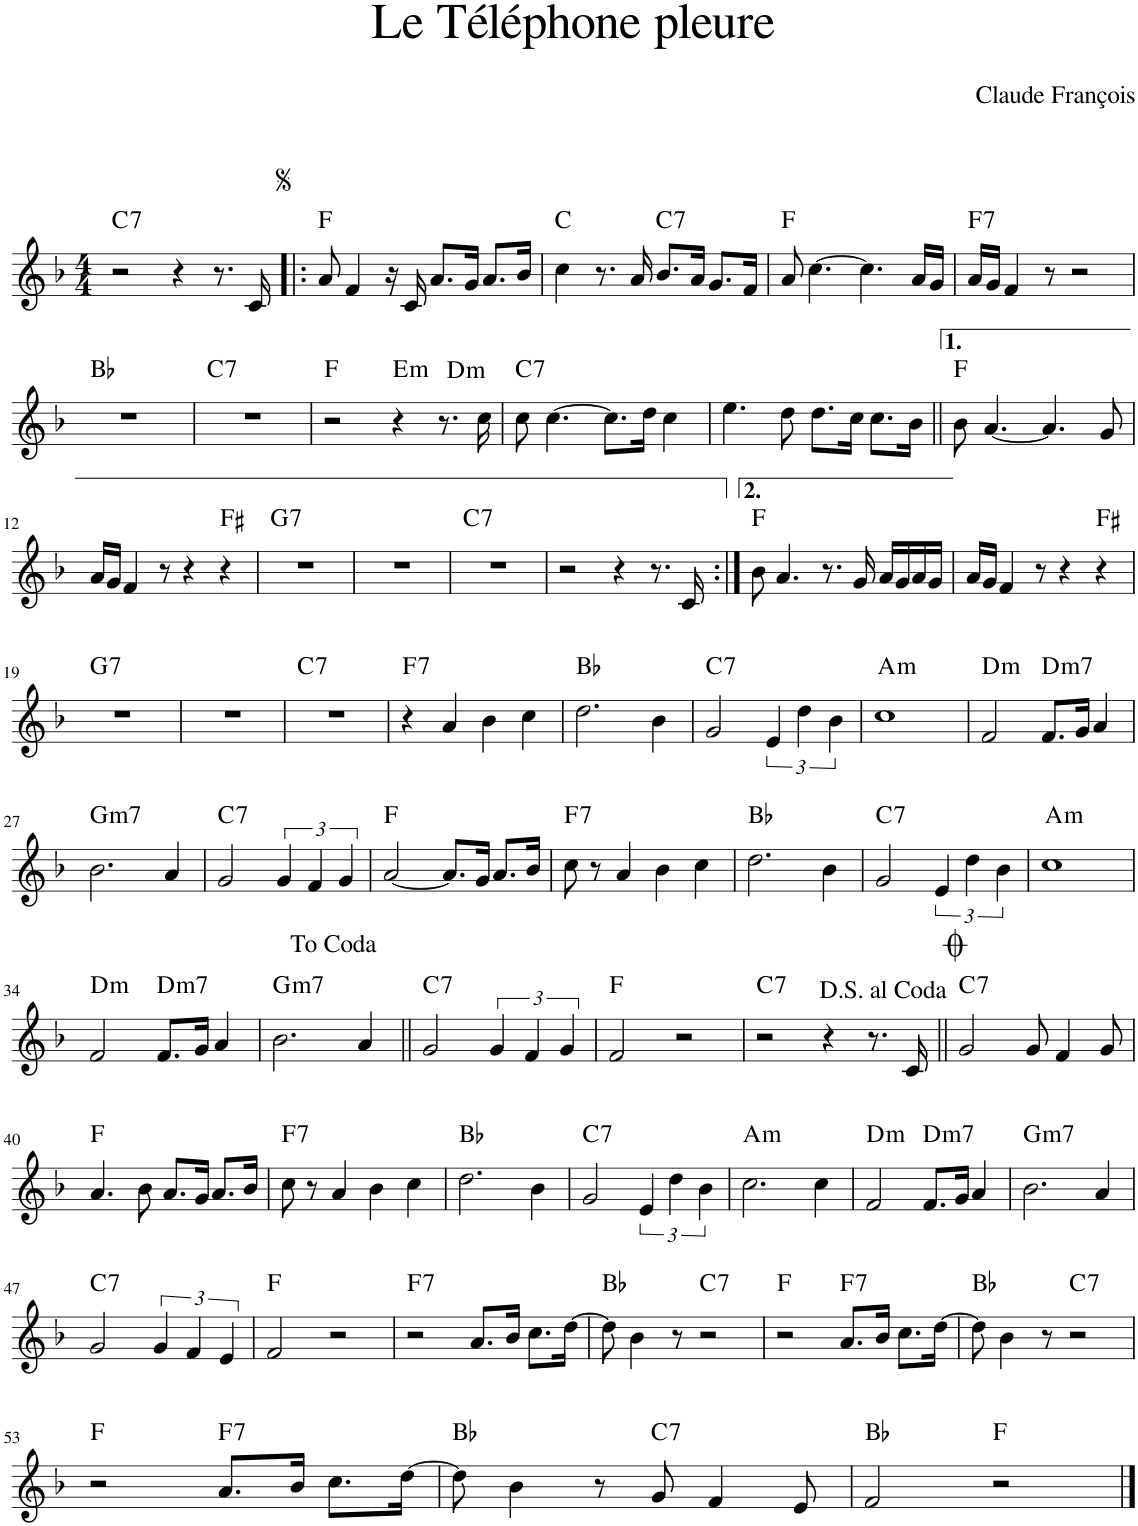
**kern	**harte
*part1	*part1
*staff1	*
*I"Piano	*
*I'Pno.	*
*clefG2	*
*k[b-]	*
*M4/4	*
=1	=1
!	!LO:H:kt=7
2r	C:7
4r	.
8.r	.
16c/	.
=2!|:	=2!|:
8a/	F:maj
4f/	.
16r	.
16c/	.
8.a/L	.
16g/Jk	.
8.a/L	.
16b-/Jk	.
=3	=3
4cc\	C:maj
8.r	.
16a/	.
!	!LO:H:kt=7
8.b-/L	C:7
16a/Jk	.
8.g/L	.
16f/Jk	.
=4	=4
8a/	F:maj
[4.cc\	.
4.cc\]	.
16a/LL	.
16g/JJ	.
=5	=5
!	!LO:H:kt=7
16a/LL	F:7
16g/JJ	.
4f/	.
8r	.
2r	.
!!LO:LB:g=z
=6	=6
1r	Bb:maj
=7	=7
!	!LO:H:kt=7
1r	C:7
=8	=8
2r	F:maj
!	!LO:H:kt=m
4r	E:min
!	!LO:H:kt=m
8.r	D:min
16cc\	.
=9	=9
!	!LO:H:kt=7
8cc\	C:7
[4.cc\	.
8.cc\L]	.
16dd\Jk	.
4cc\	.
=10	=10
4.ee\	.
8dd\	.
8.dd\L	.
16cc\Jk	.
8.cc\L	.
16b-\Jk	.
=11||	=11||
8b-\	F:maj
[4.a/	.
4.a/]	.
8g/	.
!!LO:LB:g=z
=12	=12
16a/LL	.
16g/JJ	.
4f/	.
8r	.
4r	.
4r	F#:maj
=13	=13
!	!LO:H:kt=7
1r	G:7
=14	=14
1r	.
=15	=15
!	!LO:H:kt=7
1r	C:7
=16	=16
2r	.
4r	.
8.r	.
16c/	.
=17:|!	=17:|!
8b-\	F:maj
4.a/	.
8.r	.
16g/	.
16a/LL	.
16g/	.
16a/	.
16g/JJ	.
=18	=18
16a/LL	.
16g/JJ	.
4f/	.
8r	.
4r	.
4r	F#:maj
!!LO:LB:g=z
=19	=19
!	!LO:H:kt=7
1r	G:7
=20	=20
1r	.
=21	=21
!	!LO:H:kt=7
1r	C:7
=22	=22
!	!LO:H:kt=7
4r	F:7
4a/	.
4b-\	.
4cc\	.
=23	=23
2.dd\	Bb:maj
4b-\	.
=24	=24
!	!LO:H:kt=7
2g/	C:7
6e/	.
6dd\	.
6b-\	.
=25	=25
!	!LO:H:kt=m
1cc	A:min
=26	=26
!	!LO:H:kt=m
2f/	D:min
!	!LO:H:kt=m7
8.f/L	D:min7
16g/Jk	.
4a/	.
!!LO:LB:g=z
=27	=27
!	!LO:H:kt=m7
2.b-\	G:min7
4a/	.
=28	=28
!	!LO:H:kt=7
2g/	C:7
6g/	.
6f/	.
6g/	.
=29	=29
[2a/	F:maj
8.a/L]	.
16g/Jk	.
8.a/L	.
16b-/Jk	.
=30	=30
!	!LO:H:kt=7
8cc\	F:7
8r	.
4a/	.
4b-\	.
4cc\	.
=31	=31
2.dd\	Bb:maj
4b-\	.
=32	=32
!	!LO:H:kt=7
2g/	C:7
6e/	.
6dd\	.
6b-\	.
=33	=33
!	!LO:H:kt=m
1cc	A:min
!!LO:LB:g=z
=34	=34
!	!LO:H:kt=m
2f/	D:min
!	!LO:H:kt=m7
8.f/L	D:min7
16g/Jk	.
4a/	.
=35	=35
!	!LO:H:kt=m7
2.b-\	G:min7
4a/	.
=36||	=36||
!	!LO:H:kt=7
2g/	C:7
6g/	.
6f/	.
6g/	.
=37	=37
2f/	F:maj
2r	.
=38	=38
!	!LO:H:kt=7
2r	C:7
4r	.
8.r	.
16c/	.
=39||	=39||
!	!LO:H:kt=7
2g/	C:7
8g/	.
4f/	.
8g/	.
!!LO:LB:g=z
=40	=40
4.a/	F:maj
8b-\	.
8.a/L	.
16g/Jk	.
8.a/L	.
16b-/Jk	.
=41	=41
!	!LO:H:kt=7
8cc\	F:7
8r	.
4a/	.
4b-\	.
4cc\	.
=42	=42
2.dd\	Bb:maj
4b-\	.
=43	=43
!	!LO:H:kt=7
2g/	C:7
6e/	.
6dd\	.
6b-\	.
=44	=44
!	!LO:H:kt=m
2.cc\	A:min
4cc\	.
=45	=45
!	!LO:H:kt=m
2f/	D:min
!	!LO:H:kt=m7
8.f/L	D:min7
16g/Jk	.
4a/	.
=46	=46
!	!LO:H:kt=m7
2.b-\	G:min7
4a/	.
!!LO:LB:g=z
=47	=47
!	!LO:H:kt=7
2g/	C:7
6g/	.
6f/	.
6e/	.
=48	=48
2f/	F:maj
2r	.
=49	=49
!	!LO:H:kt=7
2r	F:7
8.a/L	.
16b-/Jk	.
8.cc\L	.
[16dd\Jk	.
=50	=50
8dd\]	Bb:maj
4b-\	.
8r	.
!	!LO:H:kt=7
2r	C:7
=51	=51
2r	F:maj
!	!LO:H:kt=7
8.a/L	F:7
16b-/Jk	.
8.cc\L	.
[16dd\Jk	.
=52	=52
8dd\]	Bb:maj
4b-\	.
8r	.
!	!LO:H:kt=7
2r	C:7
!!LO:LB:g=z
=53	=53
2r	F:maj
!	!LO:H:kt=7
8.a/L	F:7
16b-/Jk	.
8.cc\L	.
[16dd\Jk	.
=54	=54
8dd\]	Bb:maj
4b-\	.
8r	.
!	!LO:H:kt=7
8g/	C:7
4f/	.
8e/	.
=55	=55
2f/	Bb:maj
2r	F:maj
==	==
*-	*-
